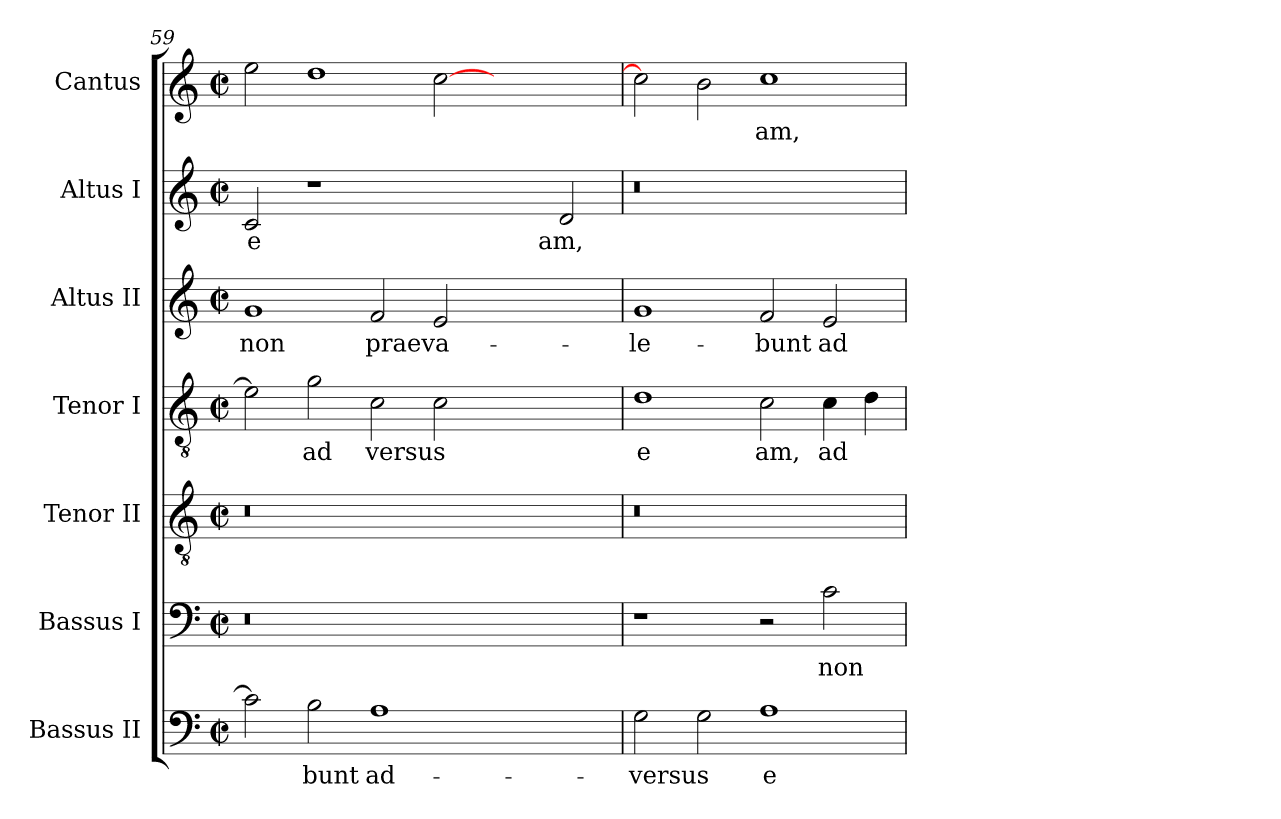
**kern	**text	**kern	**text	**kern	**kern	**text	**kern	**text	**kern	**text	**kern	**text
*part7	*part7	*part6	*part6	*part5	*part4	*part4	*part3	*part3	*part2	*part2	*part1	*part1
*staff7	*staff7	*staff6	*staff6	*staff5	*staff4	*staff4	*staff3	*staff3	*staff2	*staff2	*staff1	*staff1
*I"Bassus II	*	*I"Bassus I	*	*I"Tenor II	*I"Tenor I	*	*I"Altus II	*	*I"Altus I	*	*I"Cantus	*
*clefF4	*	*clefF4	*	*clefGv2	*clefGv2	*	*clefG2	*	*clefG2	*	*clefG2	*
*M2/2	*	*M2/2	*	*M2/2	*M2/2	*	*M2/2	*	*M2/2	*	*M2/2	*
*met(c|)	*	*met(c|)	*	*met(c|)	*met(c|)	*	*met(c|)	*	*met(c|)	*	*met(c|)	*
=59	=59	=59	=59	=59	=59	=59	=59	=59	=59	=59	=59	=59
!	!	!	!	!	!	!	!	!LO:LY:b:cj	!	!LO:LY:b:cj	!	!
2c\]	.	0r	.	0r	2e\]	.	1g	non	2c/	e	2ee\	.
!	!LO:LY:b:cj	!	!	!	!	!LO:LY:b:cj	!	!	!LO:N:vis=1	!	!	!
2B\	-bunt	.	.	.	2g\	ad	.	.	0r	.	1dd	.
!	!LO:LY:b:cj	!	!	!	!	!LO:LY:b	!	!LO:LY:b:cj	!	!	!	!
1A	ad-	.	.	.	2c\	versus	2f/	praeva-	.	.	.	.
.	.	.	.	.	2c\	.	2e/	.	.	.	[>2cc\	.
1ryy	.	1ryy	.	1ryy	1ryy	.	1ryy	.	.	.	1ryy	.
!	!	!	!	!	!	!	!	!	!	!LO:LY:b:cj	!	!
.	.	.	.	.	.	.	.	.	2d/	am,	.	.
=60	=60	=60	=60	=60	=60	=60	=60	=60	=60	=60	=60	=60
!	!LO:LY:b	!	!	!	!	!LO:LY:b:cj	!	!LO:LY:b:cj	!	!	!	!
2G\	-versus	1r	.	0r	1d	e	1g	-le-	0r	.	2cc\]	.
2G\	.	.	.	.	.	.	.	.	.	.	2b\	.
!	!LO:LY:b:cj	!	!	!	!	!LO:LY:b:cj	!	!LO:LY:b:cj	!	!	!	!LO:LY:b:cj
1A	e-	2r	.	.	2c\	am,	2f/	-bunt	.	.	1cc	-am,
!	!	!	!LO:LY:b	!	!	!LO:LY:b	!	!LO:LY:b:cj	!	!	!	!
.	.	2c\	non	.	4c\	ad	2e/	ad-	.	.	.	.
.	.	.	.	.	4d\	.	.	.	.	.	.	.
=	=	=	=	=	=	=	=	=	=	=	=	=
*-	*-	*-	*-	*-	*-	*-	*-	*-	*-	*-	*-	*-
